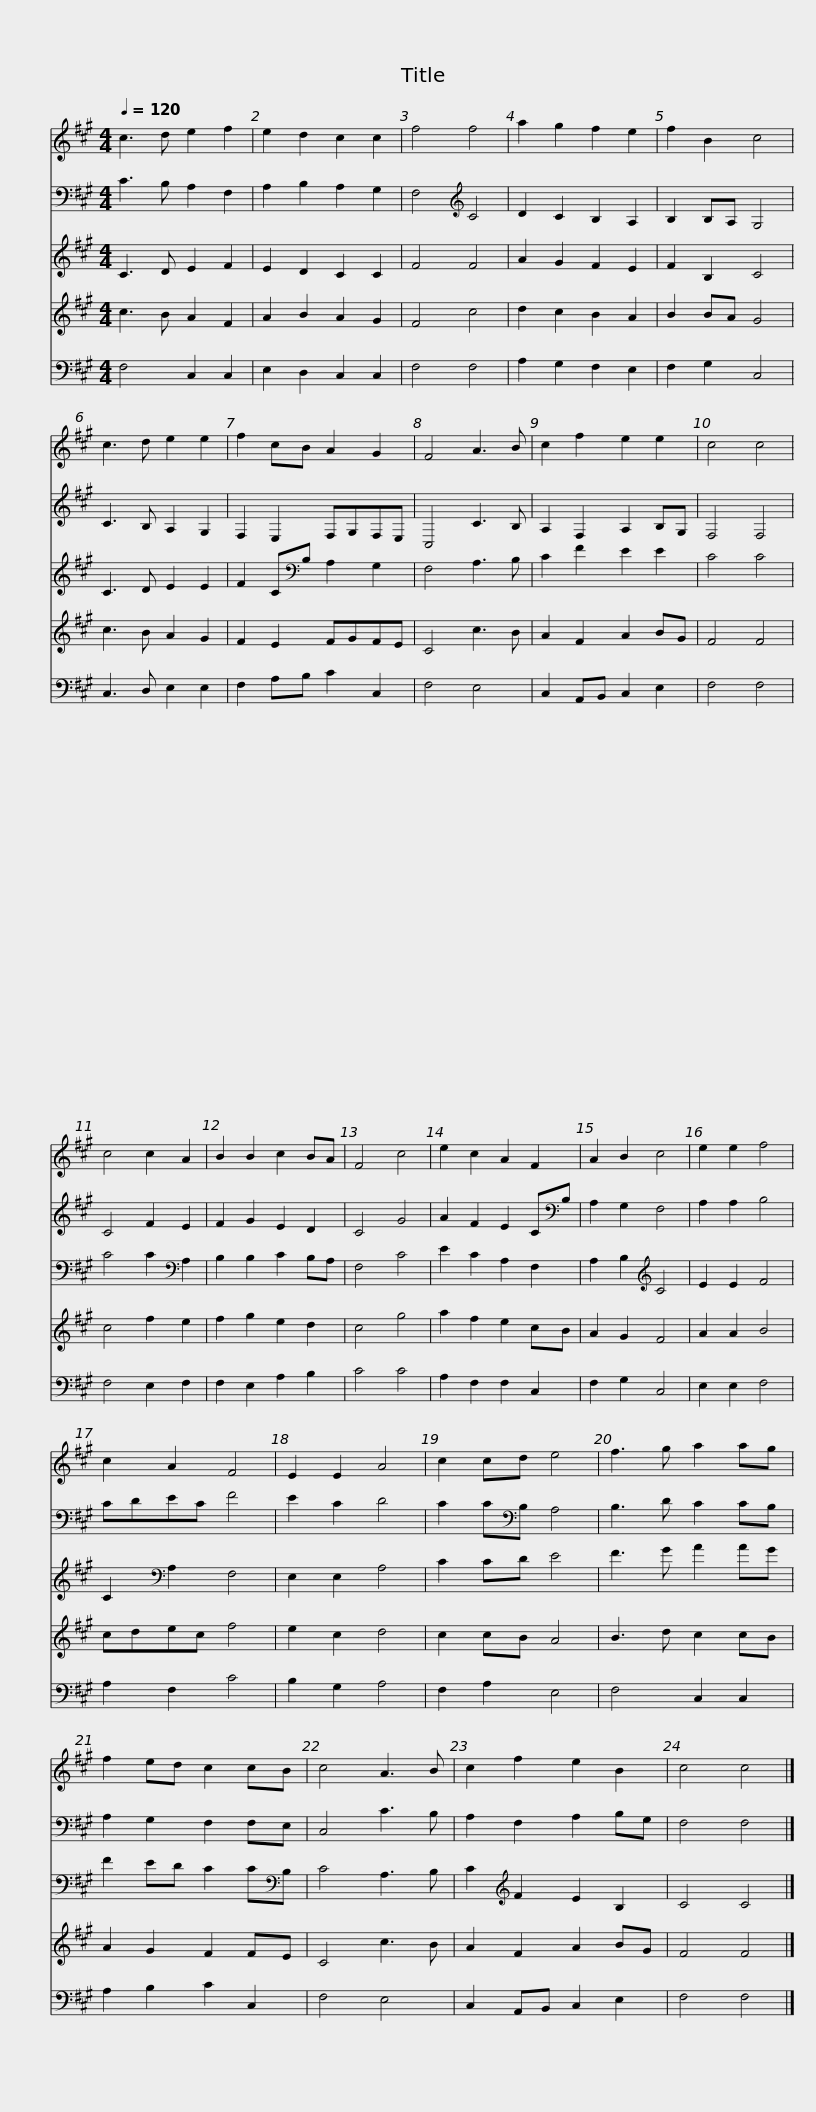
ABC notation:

X:1
%%score 1 2 3 4 5
L:1/8
Q:1/4=120
M:4/4
I:linebreak $
K:A
V:1 treble
V:2 bass
V:3 treble
V:4 treble
V:5 bass
V:1
 c3 d e2 f2 | e2 d2 c2 c2 | f4 f4 | a2 g2 f2 e2 | f2 B2 c4 | %5
 c3 d e2 e2 |$ f2 cB A2 G2 | F4 A3 B | c2 f2 e2 e2 | c4 c4 | %10
 c4 c2 A2 | B2 B2 c2 BA | F4 c4 |$ e2 c2 A2 F2 | A2 B2 c4 | %15
 e2 e2 f4 | c2 A2 F4 | E2 E2 A4 | c2 cd e4 | f3 g a2 ag |$ %20
 f2 ed c2 cB | c4 A3 B | c2 f2 e2 B2 | c4 c4 |] %24
V:2
 C3 B, A,2 F,2 | A,2 B,2 A,2 G,2 | F,4[K:treble] C4 | D2 C2 B,2 A,2 | B,2 B,A, G,4 | %5
 C3 B, A,2 G,2 |$ F,2 E,2 F,G,F,E, | C,4 C3 B, | A,2 F,2 A,2 B,G, | F,4 F,4 | %10
 C4 F2 E2 | F2 G2 E2 D2 | C4 G4 |$ A2 F2 E2 C[K:bass]B, | A,2 G,2 F,4 | %15
 A,2 A,2 B,4 | CDEC F4 | E2 C2 D4 | C2 C[K:bass]B, A,4 | B,3 D C2 CB, |$ %20
 A,2 G,2 F,2 F,E, | C,4 C3 B, | A,2 F,2 A,2 B,G, | F,4 F,4 |] %24
V:3
 C3 D E2 F2 | E2 D2 C2 C2 | F4 F4 | A2 G2 F2 E2 | F2 B,2 C4 | %5
 C3 D E2 E2 |$ F2 C[K:bass]B, A,2 G,2 | F,4 A,3 B, | C2 F2 E2 E2 | C4 C4 | %10
 C4 C2[K:bass] A,2 | B,2 B,2 C2 B,A, | F,4 C4 |$ E2 C2 A,2 F,2 | A,2 B,2[K:treble] C4 | %15
 E2 E2 F4 | C2[K:bass] A,2 F,4 | E,2 E,2 A,4 | C2 CD E4 | F3 G A2 AG |$ %20
 F2 ED C2 C[K:bass]B, | C4 A,3 B, | C2[K:treble] F2 E2 B,2 | C4 C4 |] %24
V:4
 c3 B A2 F2 | A2 B2 A2 G2 | F4 c4 | d2 c2 B2 A2 | B2 BA G4 | %5
 c3 B A2 G2 |$ F2 E2 FGFE | C4 c3 B | A2 F2 A2 BG | F4 F4 | %10
 c4 f2 e2 | f2 g2 e2 d2 | c4 g4 |$ a2 f2 e2 cB | A2 G2 F4 | %15
 A2 A2 B4 | cdec f4 | e2 c2 d4 | c2 cB A4 | B3 d c2 cB |$ %20
 A2 G2 F2 FE | C4 c3 B | A2 F2 A2 BG | F4 F4 |] %24
V:5
 F,4 C,2 C,2 | E,2 D,2 C,2 C,2 | F,4 F,4 | A,2 G,2 F,2 E,2 | F,2 G,2 C,4 | %5
 C,3 D, E,2 E,2 |$ F,2 A,B, C2 C,2 | F,4 E,4 | C,2 A,,B,, C,2 E,2 | F,4 F,4 | %10
 F,4 E,2 F,2 | F,2 E,2 A,2 B,2 | C4 C4 |$ A,2 F,2 F,2 C,2 | F,2 G,2 C,4 | %15
 E,2 E,2 F,4 | A,2 F,2 C4 | B,2 G,2 A,4 | F,2 A,2 E,4 | F,4 C,2 C,2 |$ %20
 A,2 B,2 C2 C,2 | F,4 E,4 | C,2 A,,B,, C,2 E,2 | F,4 F,4 |] %24
